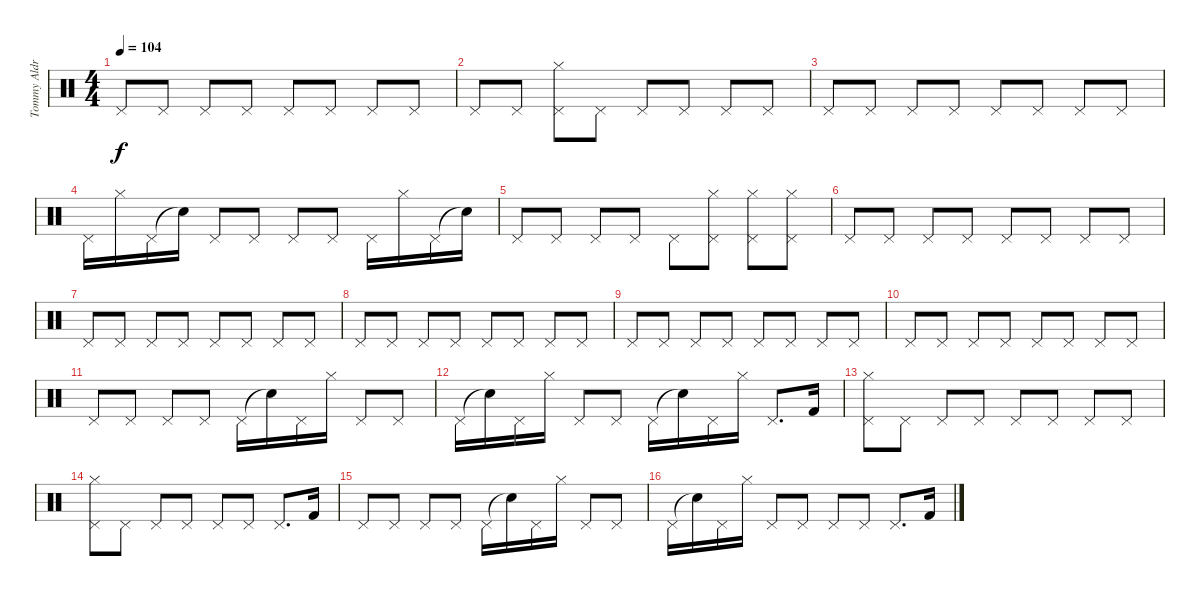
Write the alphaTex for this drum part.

\track ("Tommy Aldridge" "Tommy Aldr") {instrument percussion}
\staff {score}
\articulation defaults
\ts (4 4)
\tempo 104
\clef neutral
\ks c "Pedal Hi-Hat (hit)".8{dy f} "Pedal Hi-Hat (hit)".8 "Pedal Hi-Hat (hit)".8 "Pedal Hi-Hat (hit)".8 "Pedal Hi-Hat (hit)".8 "Pedal Hi-Hat (hit)".8 "Pedal Hi-Hat (hit)".8 "Pedal Hi-Hat (hit)".8
|
"Pedal Hi-Hat (hit)".8 "Pedal Hi-Hat (hit)".8 ("Hi-Hat (closed)" "Pedal Hi-Hat (hit)").8 "Pedal Hi-Hat (hit)".8 "Pedal Hi-Hat (hit)".8 "Pedal Hi-Hat (hit)".8 "Pedal Hi-Hat (hit)".8 "Pedal Hi-Hat (hit)".8 |
"Pedal Hi-Hat (hit)".8 "Pedal Hi-Hat (hit)".8 "Pedal Hi-Hat (hit)".8 "Pedal Hi-Hat (hit)".8 "Pedal Hi-Hat (hit)".8 "Pedal Hi-Hat (hit)".8 "Pedal Hi-Hat (hit)".8 "Pedal Hi-Hat (hit)".8 |
"Pedal Hi-Hat (hit)".16 "Hi-Hat (closed)".16 "Pedal Hi-Hat (hit)".16 "Snare (hit)"{t}.16 "Pedal Hi-Hat (hit)".8 "Pedal Hi-Hat (hit)".8 "Pedal Hi-Hat (hit)".8 "Pedal Hi-Hat (hit)".8 "Pedal Hi-Hat (hit)".16 "Hi-Hat (closed)".16 "Pedal Hi-Hat (hit)".16 "Snare (hit)"{t}.16 |
"Pedal Hi-Hat (hit)".8 "Pedal Hi-Hat (hit)".8 "Pedal Hi-Hat (hit)".8 "Pedal Hi-Hat (hit)".8 "Pedal Hi-Hat (hit)".8 ("Hi-Hat (closed)" "Pedal Hi-Hat (hit)").8 ("Hi-Hat (closed)" "Pedal Hi-Hat (hit)").8 ("Hi-Hat (closed)" "Pedal Hi-Hat (hit)").8 |
"Pedal Hi-Hat (hit)".8 "Pedal Hi-Hat (hit)".8 "Pedal Hi-Hat (hit)".8 "Pedal Hi-Hat (hit)".8 "Pedal Hi-Hat (hit)".8 "Pedal Hi-Hat (hit)".8 "Pedal Hi-Hat (hit)".8 "Pedal Hi-Hat (hit)".8 |
"Pedal Hi-Hat (hit)".8 "Pedal Hi-Hat (hit)".8 "Pedal Hi-Hat (hit)".8 "Pedal Hi-Hat (hit)".8 "Pedal Hi-Hat (hit)".8 "Pedal Hi-Hat (hit)".8 "Pedal Hi-Hat (hit)".8 "Pedal Hi-Hat (hit)".8 |
"Pedal Hi-Hat (hit)".8 "Pedal Hi-Hat (hit)".8 "Pedal Hi-Hat (hit)".8 "Pedal Hi-Hat (hit)".8 "Pedal Hi-Hat (hit)".8 "Pedal Hi-Hat (hit)".8 "Pedal Hi-Hat (hit)".8 "Pedal Hi-Hat (hit)".8 |
"Pedal Hi-Hat (hit)".8 "Pedal Hi-Hat (hit)".8 "Pedal Hi-Hat (hit)".8 "Pedal Hi-Hat (hit)".8 "Pedal Hi-Hat (hit)".8 "Pedal Hi-Hat (hit)".8 "Pedal Hi-Hat (hit)".8 "Pedal Hi-Hat (hit)".8 |
"Pedal Hi-Hat (hit)".8 "Pedal Hi-Hat (hit)".8 "Pedal Hi-Hat (hit)".8 "Pedal Hi-Hat (hit)".8 "Pedal Hi-Hat (hit)".8 "Pedal Hi-Hat (hit)".8 "Pedal Hi-Hat (hit)".8 "Pedal Hi-Hat (hit)".8 |
"Pedal Hi-Hat (hit)".8 "Pedal Hi-Hat (hit)".8 "Pedal Hi-Hat (hit)".8 "Pedal Hi-Hat (hit)".8 "Pedal Hi-Hat (hit)".16 "Snare (hit)"{t}.16 "Pedal Hi-Hat (hit)".16 "Hi-Hat (closed)".16 "Pedal Hi-Hat (hit)".8 "Pedal Hi-Hat (hit)".8 |
"Pedal Hi-Hat (hit)".16 "Snare (hit)"{t}.16 "Pedal Hi-Hat (hit)".16 "Hi-Hat (closed)".16 "Pedal Hi-Hat (hit)".8 "Pedal Hi-Hat (hit)".8 "Pedal Hi-Hat (hit)".16 "Snare (hit)"{t}.16 "Pedal Hi-Hat (hit)".16 "Hi-Hat (closed)".16 "Pedal Hi-Hat (hit)".8{d} "Kick (hit) 2".16 |
("Hi-Hat (closed)" "Pedal Hi-Hat (hit)").8 "Pedal Hi-Hat (hit)".8 "Pedal Hi-Hat (hit)".8 "Pedal Hi-Hat (hit)".8 "Pedal Hi-Hat (hit)".8 "Pedal Hi-Hat (hit)".8 "Pedal Hi-Hat (hit)".8 "Pedal Hi-Hat (hit)".8 |
("Hi-Hat (closed)" "Pedal Hi-Hat (hit)").8 "Pedal Hi-Hat (hit)".8 "Pedal Hi-Hat (hit)".8 "Pedal Hi-Hat (hit)".8 "Pedal Hi-Hat (hit)".8 "Pedal Hi-Hat (hit)".8 "Pedal Hi-Hat (hit)".8{d} "Kick (hit) 2".16 |
"Pedal Hi-Hat (hit)".8 "Pedal Hi-Hat (hit)".8 "Pedal Hi-Hat (hit)".8 "Pedal Hi-Hat (hit)".8 "Pedal Hi-Hat (hit)".16 "Snare (hit)"{t}.16 "Pedal Hi-Hat (hit)".16 "Hi-Hat (closed)".16 "Pedal Hi-Hat (hit)".8 "Pedal Hi-Hat (hit)".8 |
"Pedal Hi-Hat (hit)".16 "Snare (hit)"{t}.16 "Pedal Hi-Hat (hit)".16 "Hi-Hat (closed)".16 "Pedal Hi-Hat (hit)".8 "Pedal Hi-Hat (hit)".8 "Pedal Hi-Hat (hit)".8 "Pedal Hi-Hat (hit)".8 "Pedal Hi-Hat (hit)".8{d} "Kick (hit) 2".16
